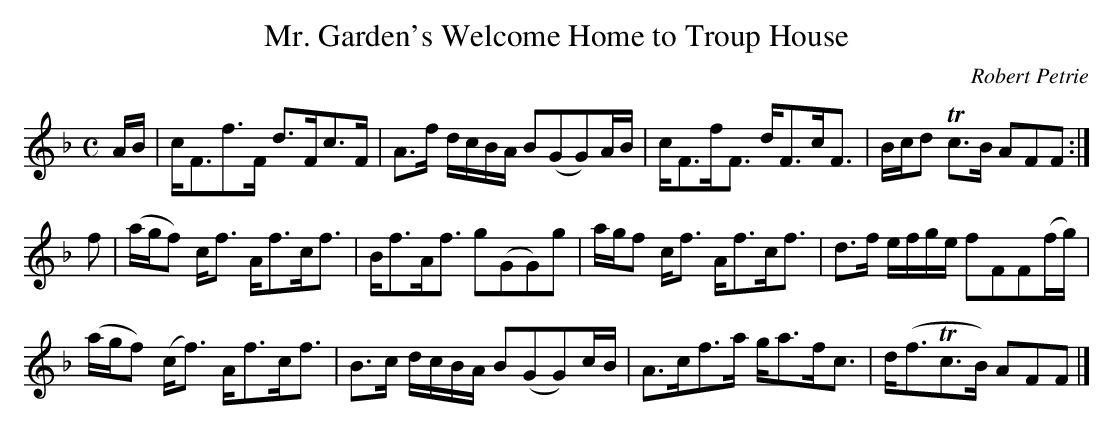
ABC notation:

X:1
T:Mr. Garden's Welcome Home to Troup House
C:Robert Petrie
L:1/8
M:C
K:F
A/B/|c<Ff>F        d>Fc>F|A>f d/c/B/A/ B(GG)A/B/|c<Ff<F    d<Fc<F|B/c/d Tc>B   AFF     :|
f   |(a/g/f)  c<f  A<fc<f|B<fA<f       g(GG)g   |a/g/f c<f A<fc<f|d>f e/f/g/e/ fFF(f/g/)|
     (a/g/f) (c<f) A<fc<f|B>c d/c/B/A/ B(GG)c/B/|A>cf>a    g<af<c|d<(fTc>B)    AFF     |]
